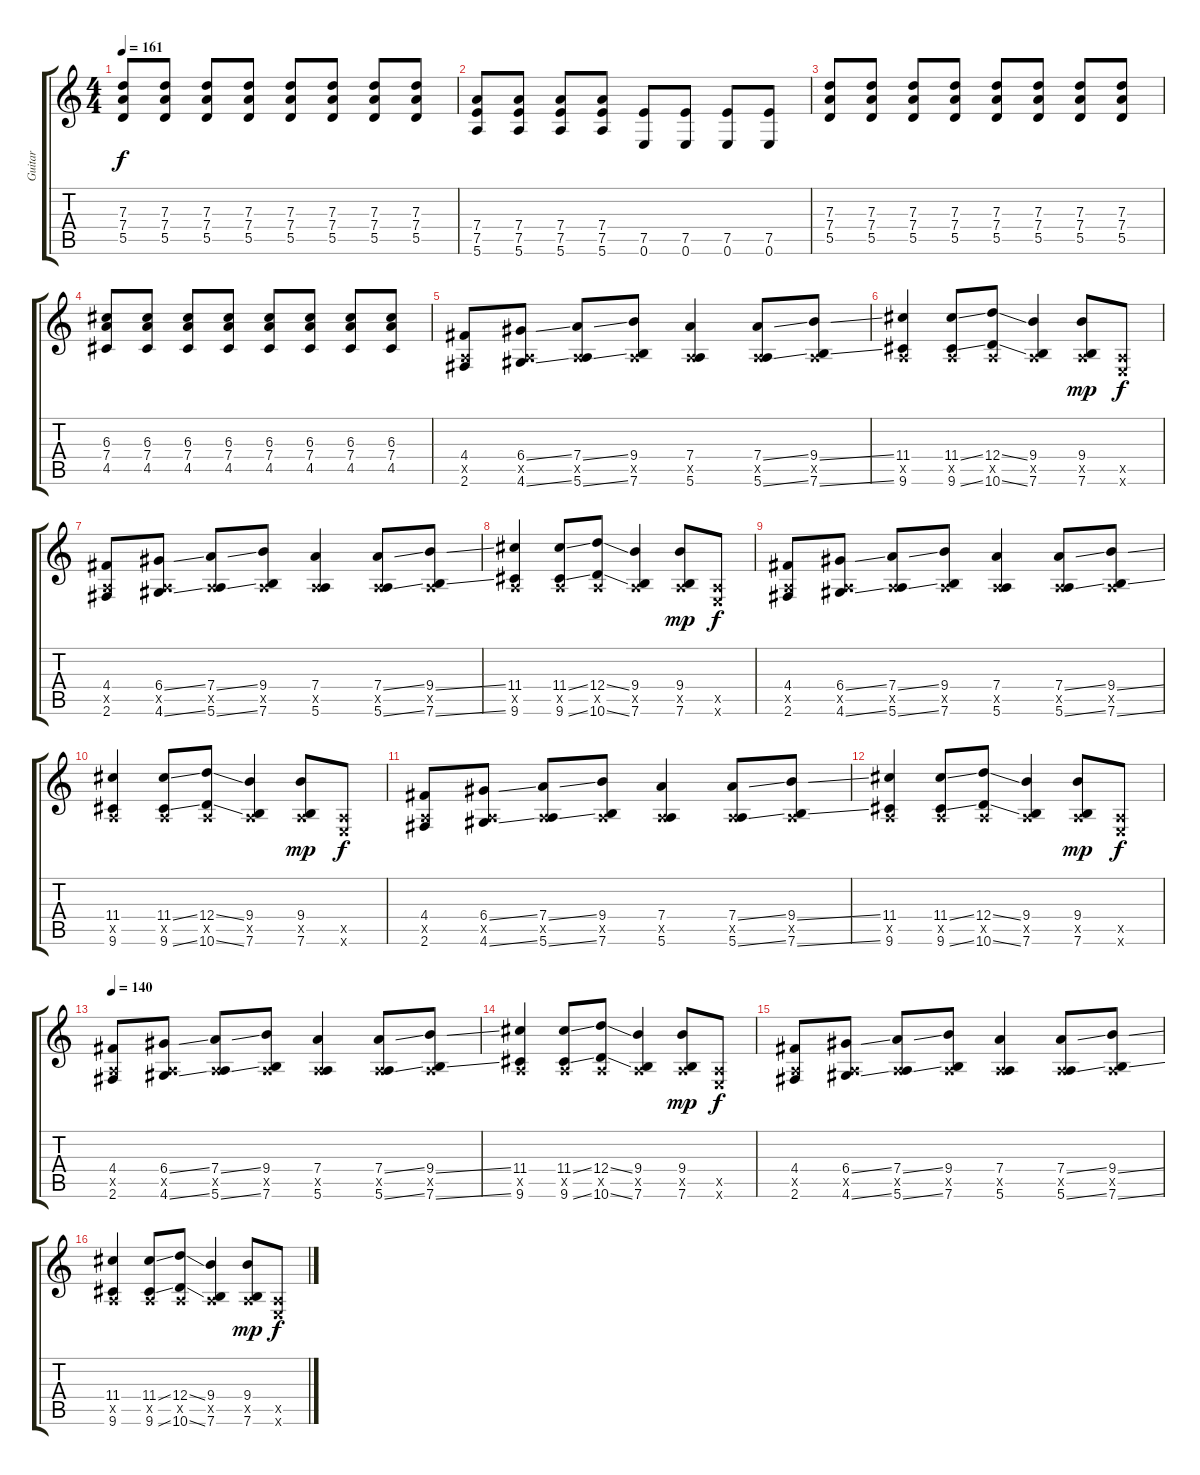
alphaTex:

\track ("Guitar" "Guitar") {instrument distortionguitar}
\staff {score tabs}
\tuning (E4 B3 G3 D3 A2 E2) {hide}
\ts (4 4)
\tempo 161
\clef g2
\ks c
(7.3 7.4 5.5).8{dy f} (7.3 7.4 5.5).8 (7.3 7.4 5.5).8 (7.3 7.4 5.5).8 (7.3 7.4 5.5).8 (7.3 7.4 5.5).8 (7.3 7.4 5.5).8 (7.3 7.4 5.5).8 |
(7.4 7.5 5.6).8 (7.4 7.5 5.6).8 (7.4 7.5 5.6).8 (7.4 7.5 5.6).8 (7.5 0.6).8 (7.5 0.6).8 (7.5 0.6).8 (7.5 0.6).8 |
(7.3 7.4 5.5).8 (7.3 7.4 5.5).8 (7.3 7.4 5.5).8 (7.3 7.4 5.5).8 (7.3 7.4 5.5).8 (7.3 7.4 5.5).8 (7.3 7.4 5.5).8 (7.3 7.4 5.5).8 |
(6.3 7.4 4.5).8 (6.3 7.4 4.5).8 (6.3 7.4 4.5).8 (6.3 7.4 4.5).8 (6.3 7.4 4.5).8 (6.3 7.4 4.5).8 (6.3 7.4 4.5).8 (6.3 7.4 4.5).8 |
(4.4 0.5{x} 2.6).8 (6.4{ss} 0.5{x} 4.6{ss}).8 (7.4{ss} 0.5{x} 5.6{ss}).8 (9.4 0.5{x} 7.6).8 (7.4 0.5{x} 5.6).4 (7.4{ss} 0.5{x} 5.6{ss}).8 (9.4{ss} 0.5{x} 7.6{ss}).8 |
(11.4 0.5{x} 9.6).4 (11.4{ss} 0.5{x} 9.6{ss}).8 (12.4{ss} 0.5{x} 10.6{ss}).8 (9.4 0.5{x} 7.6).4 (9.4 0.5{x} 7.6).8{dy mp} (0.5{x} 0.6{x}).8{dy f} |
(4.4 0.5{x} 2.6).8 (6.4{ss} 0.5{x} 4.6{ss}).8 (7.4{ss} 0.5{x} 5.6{ss}).8 (9.4 0.5{x} 7.6).8 (7.4 0.5{x} 5.6).4 (7.4{ss} 0.5{x} 5.6{ss}).8 (9.4{ss} 0.5{x} 7.6{ss}).8 |
(11.4 0.5{x} 9.6).4 (11.4{ss} 0.5{x} 9.6{ss}).8 (12.4{ss} 0.5{x} 10.6{ss}).8 (9.4 0.5{x} 7.6).4 (9.4 0.5{x} 7.6).8{dy mp} (0.5{x} 0.6{x}).8{dy f} |
(4.4 0.5{x} 2.6).8 (6.4{ss} 0.5{x} 4.6{ss}).8 (7.4{ss} 0.5{x} 5.6{ss}).8 (9.4 0.5{x} 7.6).8 (7.4 0.5{x} 5.6).4 (7.4{ss} 0.5{x} 5.6{ss}).8 (9.4{ss} 0.5{x} 7.6{ss}).8 |
(11.4 0.5{x} 9.6).4 (11.4{ss} 0.5{x} 9.6{ss}).8 (12.4{ss} 0.5{x} 10.6{ss}).8 (9.4 0.5{x} 7.6).4 (9.4 0.5{x} 7.6).8{dy mp} (0.5{x} 0.6{x}).8{dy f} |
(4.4 0.5{x} 2.6).8 (6.4{ss} 0.5{x} 4.6{ss}).8 (7.4{ss} 0.5{x} 5.6{ss}).8 (9.4 0.5{x} 7.6).8 (7.4 0.5{x} 5.6).4 (7.4{ss} 0.5{x} 5.6{ss}).8 (9.4{ss} 0.5{x} 7.6{ss}).8 |
(11.4 0.5{x} 9.6).4 (11.4{ss} 0.5{x} 9.6{ss}).8 (12.4{ss} 0.5{x} 10.6{ss}).8 (9.4 0.5{x} 7.6).4 (9.4 0.5{x} 7.6).8{dy mp} (0.5{x} 0.6{x}).8{dy f} |
\tempo 140
(4.4 0.5{x} 2.6).8{volume 10 balance 0} (6.4{ss} 0.5{x} 4.6{ss}).8 (7.4{ss} 0.5{x} 5.6{ss}).8 (9.4 0.5{x} 7.6).8 (7.4 0.5{x} 5.6).4 (7.4{ss} 0.5{x} 5.6{ss}).8 (9.4{ss} 0.5{x} 7.6{ss}).8 |
(11.4 0.5{x} 9.6).4 (11.4{ss} 0.5{x} 9.6{ss}).8 (12.4{ss} 0.5{x} 10.6{ss}).8 (9.4 0.5{x} 7.6).4 (9.4 0.5{x} 7.6).8{dy mp} (0.5{x} 0.6{x}).8{dy f} |
(4.4 0.5{x} 2.6).8 (6.4{ss} 0.5{x} 4.6{ss}).8 (7.4{ss} 0.5{x} 5.6{ss}).8 (9.4 0.5{x} 7.6).8 (7.4 0.5{x} 5.6).4 (7.4{ss} 0.5{x} 5.6{ss}).8 (9.4{ss} 0.5{x} 7.6{ss}).8 |
(11.4 0.5{x} 9.6).4 (11.4{ss} 0.5{x} 9.6{ss}).8 (12.4{ss} 0.5{x} 10.6{ss}).8 (9.4 0.5{x} 7.6).4 (9.4 0.5{x} 7.6).8{dy mp} (0.5{x} 0.6{x}).8{dy f}
